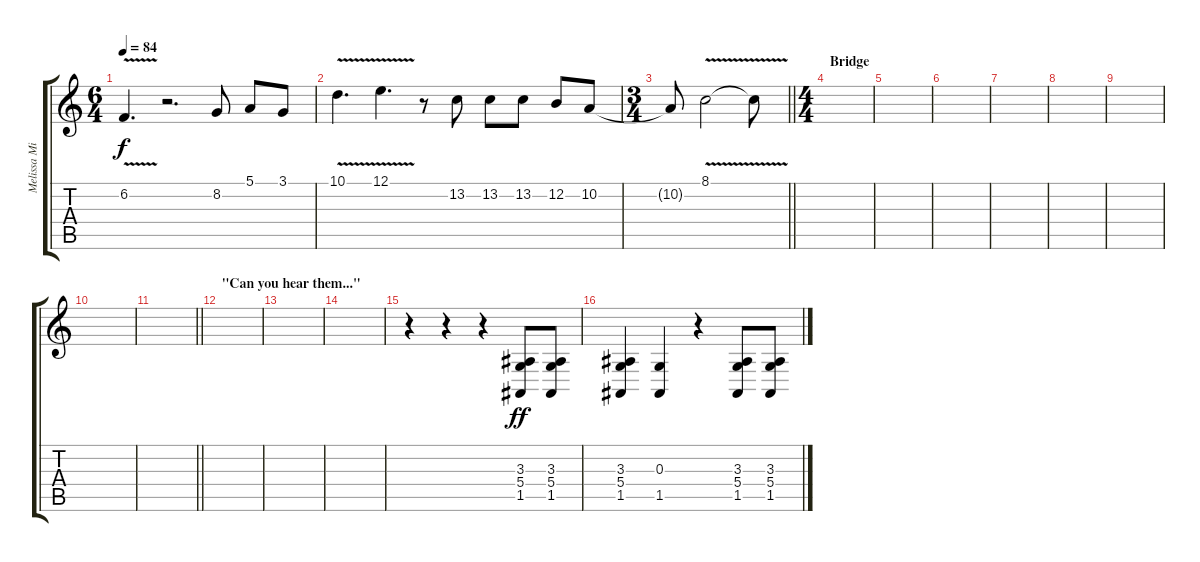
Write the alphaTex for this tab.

\track ("Melissa Milke [Vocals]" "Melissa Mi") {instrument tenorsax}
\staff {score tabs}
\tuning (E4 B3 G3 D3 A2 E2) {hide}
\ts (6 4)
\tempo 84
\clef g2
\ks c
6.2{v}.4{d dy f} r.2{d} 8.2.8 5.1.8 3.1.8 |
10.1{v}.4{d} 12.1{v}.4{d} r.8 13.2.8 13.2.8 13.2.8 12.2.8 10.2.8 |
\ts (3 4)
\barLineRight lightlight
10.2{t}.8 8.1{v}.2 8.1{t}.8 |
\ts (4 4)
\section ("" "Bridge")
|
|
|
|
|
|
|
\barLineRight lightlight
|
\section ("" "\"Can you hear them...\"")
|
|
|
r.4 r.4 r.4 (3.3 5.4 1.5).8{dy ff volume 8 balance 10 instrument harmonica} (3.3 5.4 1.5).8 |
(3.3 5.4 1.5).4 (0.3 1.5).4 r.4 (3.3 5.4 1.5).8 (3.3 5.4 1.5).8
